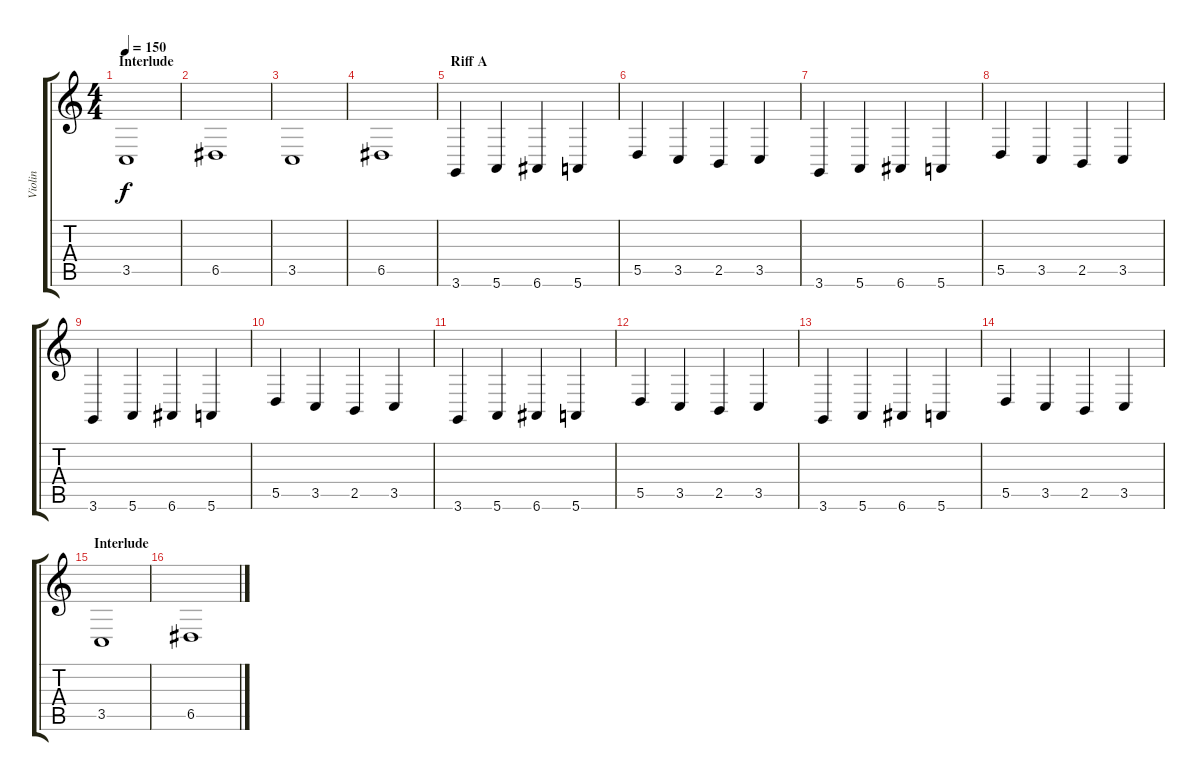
\track ("Violin" "Violin") {instrument violin}
\staff {score tabs}
\tuning (E4 B3 G3 D3 A2 E2) {hide}
\ts (4 4)
\section ("" "Interlude")
\tempo 150
\clef g2
\ks c
3.5.1{dy f} |
6.5.1 |
3.5.1 |
6.5.1 |
\section ("" "Riff A")
3.6.4 5.6.4 6.6.4 5.6.4 |
5.5.4 3.5.4 2.5.4 3.5.4 |
3.6.4 5.6.4 6.6.4 5.6.4 |
5.5.4 3.5.4 2.5.4 3.5.4 |
3.6.4 5.6.4 6.6.4 5.6.4 |
5.5.4 3.5.4 2.5.4 3.5.4 |
3.6.4 5.6.4 6.6.4 5.6.4 |
5.5.4 3.5.4 2.5.4 3.5.4 |
3.6.4 5.6.4 6.6.4 5.6.4 |
5.5.4 3.5.4 2.5.4 3.5.4 |
\section ("" "Interlude")
3.5.1 |
6.5.1
